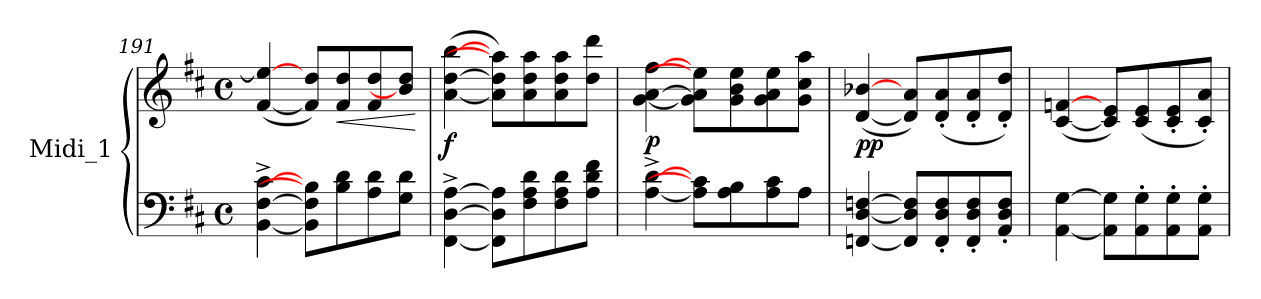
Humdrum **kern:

**kern	**kern	**dynam
*part1	*part1	*part1
*staff2	*staff1	*staff1/2
*I"Midi_1	*	*
*clefF4	*clefG2	*
*k[f#c#]	*k[f#c#]	*
*D:	*D:	*
*M4/4	*M4/4	*
*met(c)	*met(c)	*
=191	=191	=191
[4BB\^ [4F#\^ [4c#\^	([4f#/ 4ee/_	.
8BB\] 8F#\] 8B\]L	8f#/] 8dd/L)	.
!	!	!LO:HP:b
8B\ 8d\	8f#/ 8dd/	<
8A\ 8d\	8f#/ 8dd/	.
8G\ 8d\J	8b/] 8dd/J	.
.	.	[
=192	=192	=192
!	!	!LO:DY:b
[4FF#\^ [4D\^ [4A\^	(>[4a\ [4dd\ [4bb\	f
8FF#\] 8D\] 8A\]L	8a\] 8dd\] 8aa\]L)	.
8F#\ 8A\ 8d\	8a\ 8dd\ 8aa\	.
8F#\ 8A\ 8d\	8a\ 8dd\ 8aa\	.
8A\ 8d\ 8f#\J	8dd\ 8ddd\J	.
!!LO:PB:g=z
=193	=193	=193
!	!	!LO:DY:b
[4A\^ [4d\^	[4g\ [4a\ [4ff#\	p
8A\] 8c#\]L	8g\] 8a\] 8ee\]L	.
8A\ 8B\	8g\ 8b\ 8ee\	.
8A\ 8c#\	8g\ 8a\ 8ee\	.
8A\J	8g\ 8cc#\ 8aa\J	.
=194	=194	=194
!	!	!LO:DY:b
[4FFn/ [4D/ [4Fn/	(>[4d/ [4b-X/	pp
8FF/] 8D/] 8F/]L	8d/] 8a/L)	.
8FF/' 8D/' 8F/'	(8d/' 8a/'	.
8FF/' 8D/' 8F/'	8d/' 8a/'	.
8AA/' 8D/' 8F/'J	8d/' 8dd/'J)	.
!!LO:LB:g=z
=195	=195	=195
*	*MM85	*
[4AA\ [4G\	(>[4c#i/ [4fn/	.
8AA\] 8G\]L	8c#/] 8e/L)	.
8AA\' 8G\'	(8c#/ 8e/	.
8AA\' 8G\'	8c#/' 8e/'	.
8AA\' 8G\'J	8c#/' 8a/'J)	.
=	=	=
*-	*-	*-
